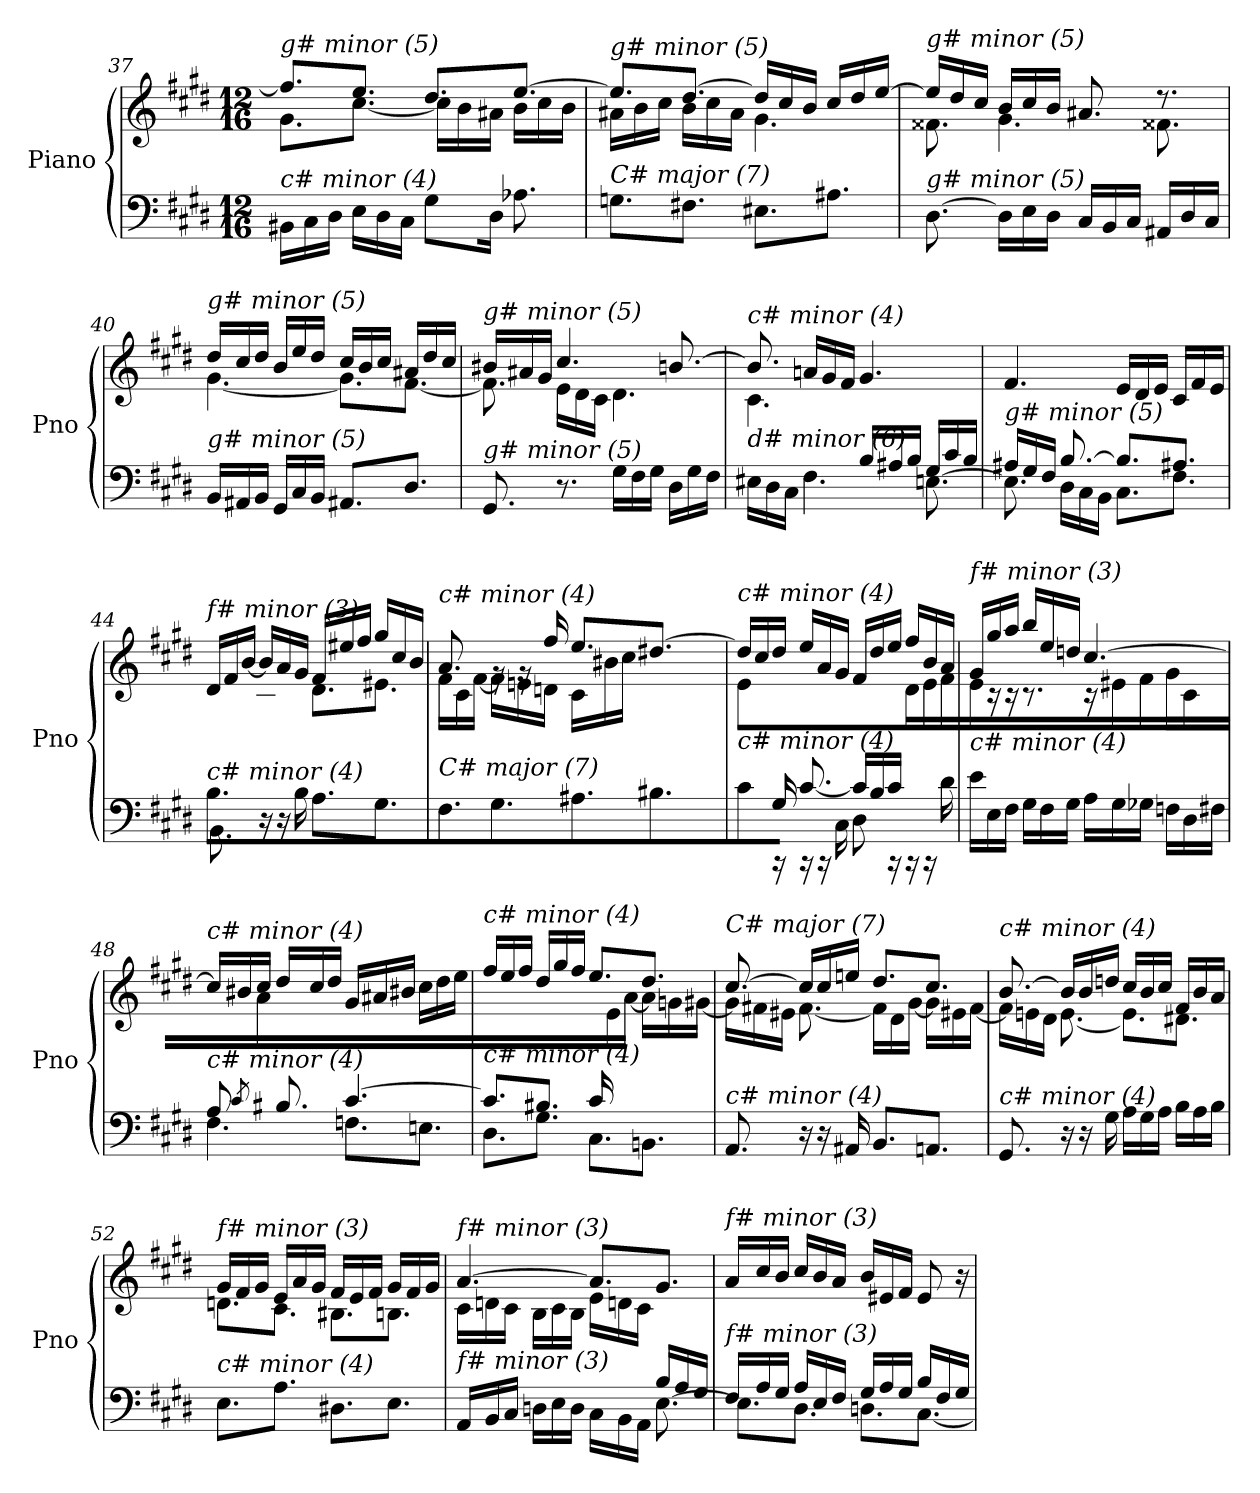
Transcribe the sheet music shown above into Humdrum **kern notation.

**kern	**kern
*part1	*part1
*staff2	*staff1
*I"Piano	*
*I'Pno	*
!!LO:LB:g=z
*clefF4	*clefG2
*k[f#c#g#d#]	*k[f#c#g#d#]
*M12/16	*M12/16
=37	=37
*	*^
!	!LO:TX:i:t=g# minor (5)	!
!LO:TX:i:t=c# minor (4)	!	!
16BB#X\LL	8.ff#/L]	8.g#\L
16C#\	.	.
16D#\JJ	.	.
16E\LL	8.ee/J	[8.cc#\J
16D#\	.	.
16C#\JJ	.	.
8G#\L	8.dd#/L	16cc#\LL]
.	.	16b\
16D#\Jk	.	16a#X\JJ
8.A-Xi\	[8.ee/J	16b\LL
.	.	16cc#\
.	.	16b\JJ
=38	=38	=38
!	!LO:TX:i:t=g# minor (5)	!
!LO:TX:i:t=C# major (7)	!	!
8.Gnj\L	8.ee/L]	16a#X\LL
.	.	16b\
.	.	16cc#\JJ
8.F#X\J	[8.dd#/J	16b\LL
.	.	16cc#\
.	.	16a#\JJ
8.E#X\L	16dd#/LL]	4.g#\
.	16cc#/	.
.	16b/JJ	.
8.A#X\J	16cc#/LL	.
.	16dd#/	.
.	[16ee/JJ	.
=39	=39	=39
!	!LO:TX:i:t=g# minor (5)	!
!LO:TX:i:t=g# minor (5)	!	!
[8.D#\	16ee/LL]	8.f##X\
.	16dd#/	.
.	16cc#/JJ	.
16D#\LL]	16b/LL	4.g#\
16E\	16cc#/	.
16D#\JJ	16b/JJ	.
16C#/LL	8.a#X/	.
16BB/	.	.
16C#/JJ	.	.
16AA#X/LL	8.r	8.f##X\
16D#/	.	.
16C#/JJ	.	.
!!LO:LB:g=z	!!
=40	=40	=40
!	!LO:TX:i:t=g# minor (5)	!
!LO:TX:i:t=g# minor (5)	!	!
16BB/LL	16dd#/LL	[4.g#\
16AA#X/	16cc#/	.
16BB/JJ	16dd#/JJ	.
16GG#/LL	16b/LL	.
16C#/	16ee/	.
16BB/JJ	16dd#/JJ	.
8.AA#X/L	16cc#/LL	8.g#\L]
.	16b/	.
.	16cc#/JJ	.
8.D#/J	16a#X/LL	[8.f#\J
.	16dd#/	.
.	16cc#/JJ	.
=41	=41	=41
!	!LO:TX:i:t=g# minor (5)	!
!LO:TX:i:t=g# minor (5)	!	!
8.GG#/	16b#X/LL	8.f#\]
.	16a#X/	.
.	16g#/JJ	.
8.r	4.cc#/	16e\LL
.	.	16d#\
.	.	16c#\JJ
16G#\LL	.	4.d#\
16F#\	.	.
16G#\JJ	.	.
16D#\LL	[8.bn/	.
16G#\	.	.
16F#\JJ	.	.
=42	=42	=42
*^	*	*^
*	*^	*	*	*
!	!	!	!LO:TX:i:t=c# minor (4)	!	!
!LO:TX:i:t=d# minor (6)	!	!	!	!	!
4.ryy	16E#X\LL	8.ryy	8.b/]	4.c#\	8.ryy
.	16D#\	.	.	.	.
.	16C#\JJ	.	.	.	.
.	8.ryy	4.F#\	16an/LL	.	2ryy
.	.	.	16g#/	.	.
.	.	.	16f#/JJ	.	.
4.ryy	16B/LL	.	4.g#/	4.ryy	.
.	16A#X/	.	.	.	.
.	16B/JJ	.	.	.	.
.	16G#/LL	[8.En\	.	.	.
.	16c#/	.	.	.	.
.	16B/JJ	.	.	.	16ryy
*	*v	*v	*	*	*
!!LO:LB:g=z
=43	=43	=43	=43	=43
!	!	!LO:TX:i:t=c# minor (4)	!	!
!LO:TX:i:t=g# minor (5)	!	!	!	!
*	*	*v	*v	*v
16A#X/LL	8.E\]	4.f#/
16G#/	.	.
16F#/JJ	.	.
[8.B/	16D#\LL	.
.	16C#\	.
.	16BB\JJ	.
8.B/L]	8.C#\L	16e/LL
.	.	16d#/
.	.	16e/JJ
8.A#X/J	8.F#\J	16c#/LL
.	.	16f#/
.	.	16e/JJ
=44	=44	=44
*	*	*^
!	!	!LO:TX:i:t=f# minor (3)	!
!LO:TX:i:t=c# minor (4)	!	!	!
8.B/L	8.BB\	16d#/LL	8.ryy
.	.	16f#/	.
.	.	[16b/JJ	.
2ryy	16r	16b/LL]	8.c#\J
.	16r	16a/	.
.	16B\	16g#/JJ	.
.	8.A\L	16f#/LL	8.d#\L
.	.	16ee#X/	.
.	.	16ff#/JJ	.
.	8.G#\J	16gg#/LL	8.e#X\J
.	.	16cc#/	.
16ryy	.	16b/JJ	.
*v	*v	*	*
=45	=45	=45
!	!LO:TX:i:t=c# minor (4)	!
!LO:TX:i:t=C# major (7)	!	!
8.F#\L	8.a/	16f#\LL
.	.	16c#\
.	.	[16f#\JJ
8.G#\J	16rg	16f#\LL]
.	16rg	16en\
.	16ff#/	16dn\JJ
8.A#X\L	8.ee/L	16c#\LL
.	.	16b#X\
.	.	16cc#\JJ
8.B#X\J	[8.dd#X/J	16dd#\LLyy
.	.	16g#\
.	.	16f#\JJ
!!LO:LB:g=z	!!
=46	=46	=46
*^	*	*
!	!	!LO:TX:i:t=c# minor (4)	!
!LO:TX:i:t=c# minor (4)	!	!	!
8c#\	8ryy	16dd#/LL]	8e\L
.	.	16cc#/	.
16rCC	16G#/Jk	16dd#/JJ	4..ryy
16rCC	[8.c#/	16ee/LL	.
16rCC	.	16a/	.
16C#\	.	16g#/JJ	.
8D#\	16c#/LL]	16f#/LL	.
.	16B/	16dd#/	.
16rCC	16c#/JJ	16ee/JJ	.
16rCC	8.ryy	16ff#/LL	16d#\LL
16rCC	.	16b/	16e\
16d#\	.	16a/JJ	16f#\JJ
=47	=47	=47	=47
!	!	!LO:TX:i:t=f# minor (3)	!
!LO:TX:i:t=c# minor (4)	!	!	!
2ryy	16e\LL	16g#/LL	16e\
.	16E\	16gg#/	16r
.	16F#\JJ	16aa/JJ	16r
.	16G#\LL	16bb/LL	8.r
.	16F#\	16ee/	.
.	16G#\JJ	16ddn/JJ	.
.	16A\LL	[4.cc#/	16r
.	16G#\	.	16e#X\LL
8.ryy	16G-Xi\JJ	.	16f#\JJ
.	16Fnj\LL	.	16g#\LL
.	16D#\	.	16c#\
16B/JJ	16F#j\JJ	.	16ryy
=48	=48	=48	=48
*	*^	*	*^
!	!	!	!LO:TX:i:t=c# minor (4)	!	!
!LO:TX:i:t=c# minor (4)	!	!	!	!	!
8A/L	4.F#\	8.ryy	16cc#/LL]	8ryy	8.ryy
.	.	.	16b#X/	.	.
16ryy	.	.	16cc#/JJ	16a\Jk	.
8qc#/	.	.	.	.	.
8.B#X/	.	16c#!yy	16dd#/LL	2ryy	8.ryy
.	.	8B#!yy	16cc#/	.	.
.	.	.	16dd#/JJ	.	.
[4.c#/	8.Fnj\L	4.ryy	16g#/LL	.	4.ryy
.	.	.	16a#X/	.	.
.	.	.	16b#X/JJ	.	.
.	8.En\J	.	16cc#\LL	.	.
.	.	.	16dd#\	.	.
.	.	.	16ee\JJ	16ryy	.
!!LO:LB:g=z	!!	!!
=49	=49	=49	=49	=49	=49
!	!	!	!LO:TX:i:t=c# minor (4)	!	!
!LO:TX:i:t=c# minor (4)	!	!	!	!	!
4.ryy	8.c#/L]	8.D#\L	16ff#/LL	4.ryy	4.ryy
.	.	.	16ee/	.	.
.	.	.	16ff#/JJ	.	.
.	8.B#X/J	8.G#\J	16dd#/LL	.	.
.	.	.	16gg#/	.	.
.	.	.	16ff#/JJ	.	.
16c#/LL	8.C#\L	4.ryy	8.ee/L	16ryy	4.ryy
4ryy	.	.	.	16e\	.
.	.	.	.	[16a\JJ	.
.	8.BBn\J	.	8.dd#/J	16a\LL]	.
.	.	.	.	16gnj\	.
16ryy	.	.	.	[16g#\JJ	.
*v	*v	*v	*	*	*
*	*	*v	*v
=50	=50	=50
!	!LO:TX:i:t=C# major (7)	!
!LO:TX:i:t=c# minor (4)	!	!
8.AA/	[8.cc#/	16g#\LL]
.	.	16f#X\
.	.	16e#X\JJ
16r	16cc#/LL]	[8.f#\
16r	16cc#/	.
16AA#X/	16een/JJ	.
8.BB/L	8.dd#/L	16f#\LL]
.	.	16d#\
.	.	[16g#\JJ
8.AAn/J	8.cc#/J	16g#\LL]
.	.	16e#X\
.	.	[16f#\JJ
=51	=51	=51
!	!LO:TX:i:t=c# minor (4)	!
!LO:TX:i:t=c# minor (4)	!	!
8.GG#/	[8.b/	16f#\LL]
.	.	16en\
.	.	16d#\JJ
16r	16b/LL]	[8.e\
16r	16b/	.
16G#\	16ddn/JJ	.
16A\LL	16cc#/LL	8.e\L]
16G#\	16b/	.
16A\JJ	16cc#/JJ	.
16B\LL	16f#/LL	8.d#X\J
16A\	16b/	.
16B\JJ	16a/JJ	.
!!LO:PB:g=z	!!
=52	=52	=52
!	!LO:TX:i:t=f# minor (3)	!
!LO:TX:i:t=c# minor (4)	!	!
8.E\L	16g#/LL	8.dn\L
.	16f#/	.
.	16g#/JJ	.
8.A\J	16e/LL	8.c#\J
.	16a/	.
.	16g#/JJ	.
8.D#X\L	16f#/LL	8.B#Xj\L
.	16e/	.
.	16f#/JJ	.
8.E\J	16g#/LL	8.B\J
.	16f#/	.
.	16g#/JJ	.
=53	=53	=53
*^	*	*^
*	*^	*	*	*
!	!	!	!LO:TX:i:t=f# minor (3)	!	!
!LO:TX:i:t=f# minor (3)	!	!	!	!	!
2ryy	16AA/LL	2ryy	[4.a/	16c#\LL	2ryy
.	16BB/	.	.	16dn\	.
.	16C#/JJ	.	.	16c#\JJ	.
.	16Dn\LL	.	.	16B\LL	.
.	16E\	.	.	16c#\	.
.	16D\JJ	.	.	16B\JJ	.
.	16C#\LL	.	8.a/L]	16e\LL	.
.	16BB\	.	.	16dn\	.
16ryy	16AA\JJ	16ryy	.	16c#\JJ	16ryy
8.ryy	16B/LL	[8.E\	8.g#/J	8.ryy	8.ryy
.	16A/	.	.	.	.
.	16G#/JJ	.	.	.	.
*	*v	*v	*	*	*
*	*	*v	*v	*v
=54	=54	=54
!	!	!LO:TX:i:t=f# minor (3)
!LO:TX:i:t=f# minor (3)	!	!
16F#/LL	8.E\L]	16a/LL
16A/	.	16cc#/
16G#/JJ	.	16b/JJ
16A/LL	8.D#\J	16cc#/LL
16E/	.	16b/
16F#/JJ	.	16a/JJ
16G#/LL	8.Dn\L	16b/LL
16A/	.	16e#X/
16G#/JJ	.	16f#/JJ
16B/LL	[8.C#\J	8e#/
16F#/	.	.
16G#/JJ	.	16r
*v	*v	*
=	=
*-	*-
